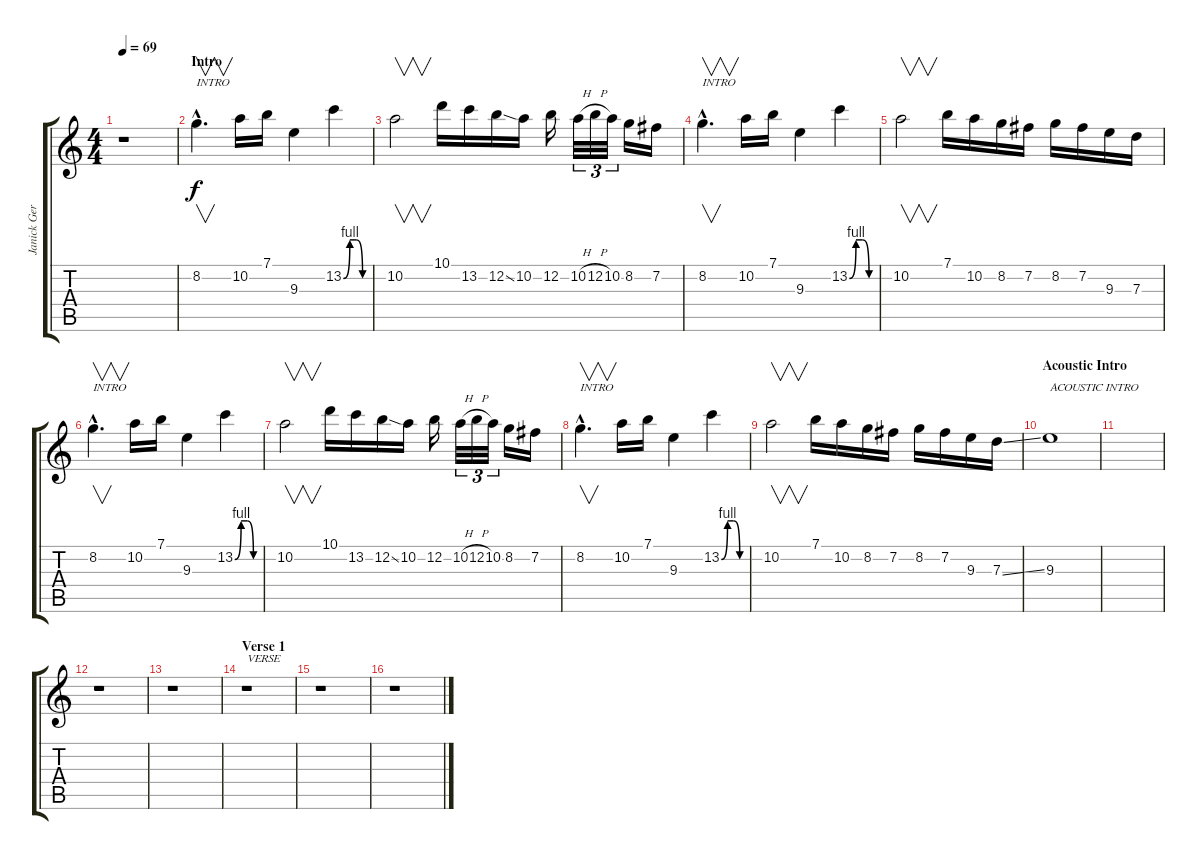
\track ("Janick Gers" "Janick Ger") {instrument distortionguitar}
\staff {score tabs}
\tuning (E4 B3 G3 D3 A2 E2) {hide}
\ts (4 4)
\tempo 69
\clef g2
\ks c
r.1{dy f instrument distortionguitar} |
\section ("" "Intro")
8.2{hac}.4{v d txt "INTRO"} 10.2.16 7.1.16 9.3.4 13.2{be (custom 0 0 15 4 30 4 45 0 60 0)}.4 |
10.2.2{v} 10.1.16 13.2.16 12.2{ss}.16 10.2.16 12.2.16 10.2{h}.32{tu (3 2)} 12.2{h}.32{tu (3 2)} 10.2.32{tu (3 2)} 8.2.16 7.2.16 |
8.2{hac}.4{v d txt "INTRO"} 10.2.16 7.1.16 9.3.4 13.2{be (custom 0 0 15 4 30 4 45 0 60 0)}.4 |
10.2.2{v} 7.1.16 10.2.16 8.2.16 7.2.16 8.2.16 7.2.16 9.3.16 7.3.16 |
8.2{hac}.4{v d txt "INTRO"} 10.2.16 7.1.16 9.3.4 13.2{be (custom 0 0 15 4 30 4 45 0 60 0)}.4 |
10.2.2{v} 10.1.16 13.2.16 12.2{ss}.16 10.2.16 12.2.16 10.2{h}.32{tu (3 2)} 12.2{h}.32{tu (3 2)} 10.2.32{tu (3 2)} 8.2.16 7.2.16 |
8.2{hac}.4{v d txt "INTRO"} 10.2.16 7.1.16 9.3.4 13.2{be (custom 0 0 15 4 30 4 45 0 60 0)}.4 |
10.2.2{v} 7.1.16 10.2.16 8.2.16 7.2.16 8.2.16 7.2.16 9.3.16 7.3{ss}.16 |
\section ("" "Acoustic Intro")
9.3.1{txt "ACOUSTIC INTRO" volume 0} |
|
r.1 |
r.1 |
\section ("" "Verse 1")
r.1{txt "VERSE"} |
r.1 |
r.1
